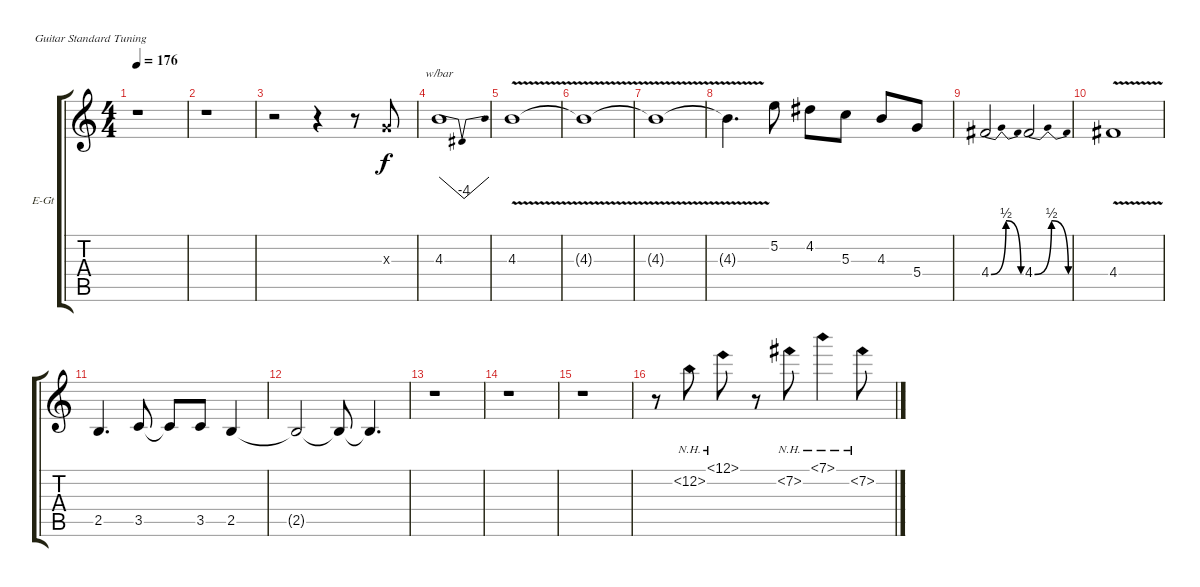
\bracketExtendMode groupsimilarinstruments
\firstSystemTrackNameOrientation horizontal
\otherSystemsTrackNameOrientation horizontal
\track ("Lead Guitar" "E-Gt") {instrument distortionguitar}
\staff {score tabs}
\tuning (E4 B3 G3 D3 A2 E2)
\ts (4 4)
\tempo 176
\clef g2
\ks c
r.1{dy f} |
r.1 |
r.2 r.4 r.8 0.3{x}.8 |
4.3.1{tbe (dip default 0 0 30 -16 60 0)} |
4.3{v}.1 |
4.3{v t}.1 |
4.3{v t}.1 |
4.3{v t}.4{d} 5.2.8 4.2.8 5.3.8 4.3.8 5.4.8 |
4.4{be (bendrelease 0 0 30 2 30 2 60 0)}.2 4.4{be (bendrelease 0 0 30 2 30 2 60 0)}.2 |
4.4{v}.1 |
2.5.4{d} 3.5.8 3.5{t}.8 3.5.8 2.5.4 |
2.5{t}.2 2.5{t}.8 2.5{t}.4{d} |
r.1 |
r.1 |
r.1 |
r.8 12.2{nh}.8 12.1{nh}.8 r.8 7.2{nh}.8 7.1{nh}.4 7.2{nh}.8
